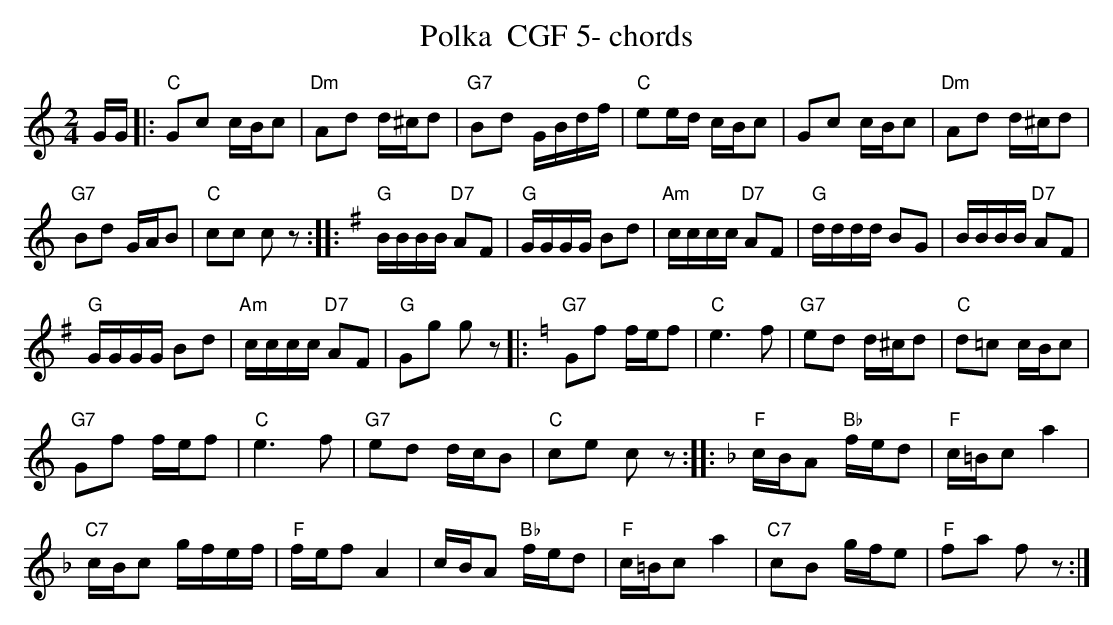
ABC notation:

X:1
T:Polka  CGF 5- chords
M:2/4
L:1/16
K:Cmaj%%MIDI gchordon
GG |: "C"G2c2 cBc2 | "Dm"A2d2 d^cd2 | "G7"B2d2 GBdf | "C"e2ed cBc2 | G2c2 cBc2 | "Dm"A2d2 d^cd2 |
"G7"B2d2 GAB2 | "C"c2c2 c2z2 :: [K:Gmaj] "G"BBBB "D7"A2F2 | "G"GGGG B2d2 | "Am"cccc "D7"A2F2 | "G"dddd B2G2 | BBBB "D7"A2F2 |
"G"GGGG B2d2 | "Am"cccc "D7"A2F2 | "G"G2g2 g2z2 |: [K:Cmaj] "G7"G2f2 fef2 | "C"e6f2 | "G7"e2d2 d^cd2 | "C"d2=c2 cBc2 |
"G7"G2f2 fef2 | "C"e6f2 | "G7"e2d2 dcB2 | "C"c2e2 c2z2 :: [K:Fmaj] "F"cBA2 "Bb"fed2 | "F"c=Bc2 a4 |
"C7"cBc2 gfef | "F"fef2A4 | cBA2 "Bb"fed2 | "F"c=Bc2 a4 | "C7"c2B2 gfe2 | "F"f2a2 f2z2 :|
